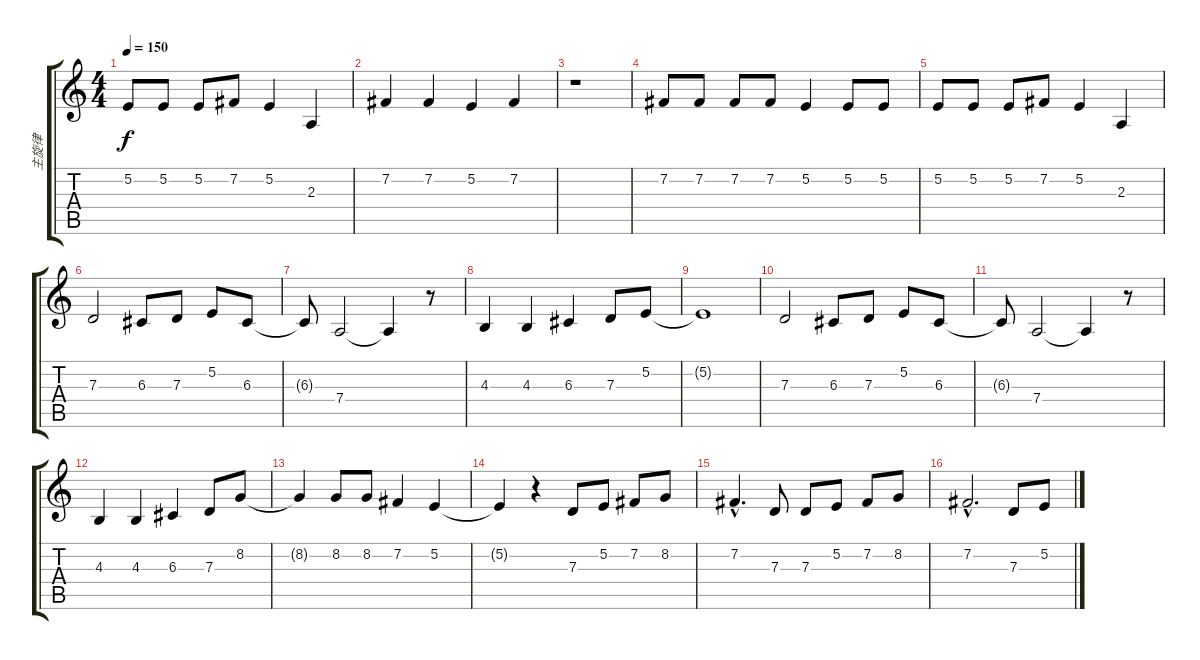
\track ("主旋律" "主旋律") {instrument churchorgan}
\staff {score tabs}
\tuning (E4 B3 G3 D3 A2 E2) {hide}
\ts (4 4)
\tempo 150
\clef g2
\ks c
5.2.8{dy f} 5.2.8 5.2.8 7.2.8 5.2.4 2.3.4 |
7.2.4 7.2.4 5.2.4 7.2.4 |
r.1 |
7.2.8 7.2.8 7.2.8 7.2.8 5.2.4 5.2.8 5.2.8 |
5.2.8 5.2.8 5.2.8 7.2.8 5.2.4 2.3.4 |
7.3.2 6.3.8 7.3.8 5.2.8 6.3.8 |
6.3{t}.8 7.4.2 7.4{t}.4 r.8 |
4.3.4 4.3.4 6.3.4 7.3.8 5.2.8 |
5.2{t}.1 |
7.3.2 6.3.8 7.3.8 5.2.8 6.3.8 |
6.3{t}.8 7.4.2 7.4{t}.4 r.8 |
4.3.4 4.3.4 6.3.4 7.3.8 8.2.8 |
8.2{t}.4 8.2.8 8.2.8 7.2.4 5.2.4 |
5.2{t}.4 r.4 7.3.8 5.2.8 7.2.8 8.2.8 |
7.2{hac}.4{d} 7.3.8 7.3.8 5.2.8 7.2.8 8.2.8 |
7.2{hac}.2{d} 7.3.8 5.2.8
